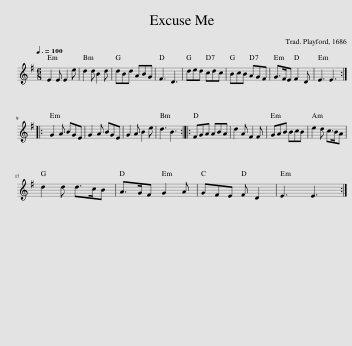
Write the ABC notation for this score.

X:1
L:1/8
Q:3/8=100
M:6/8
I:linebreak $
K:Emin
V:1 treble
V:1
 E2 E E2 e | d2 d B2 d | dBd ABG | F3 D3 | ded cdc | %5
 BcB AGF | G>FE F2 D | E3 E3 ::$ G2 A BGE | G2 A BGE | %10
 G2 A B2 e | d3 B3 :: FGA ABA | d2 A F2 F | GAB BcB | %15
 e2 d c>BA |$ d2 d d>cB | A>GF G2 A | GFE F D2 | E3 E3 :| %20
